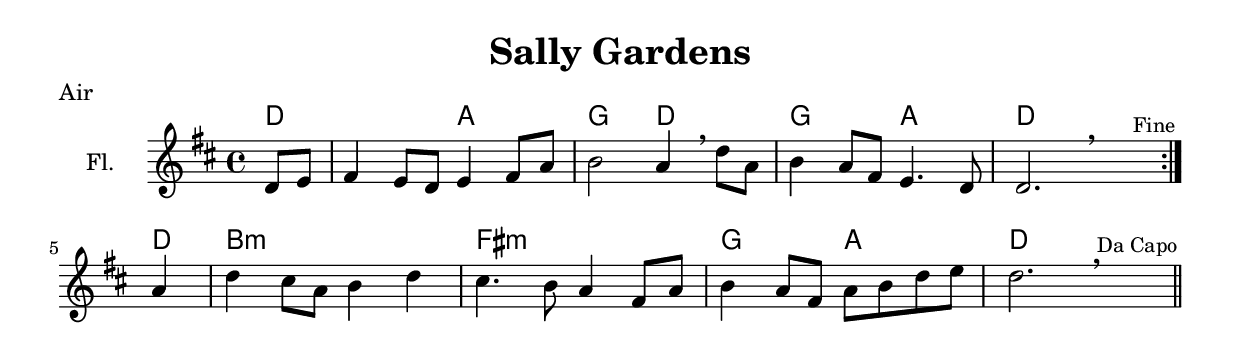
\version "2.19.80"

\header {
  title = "Sally Gardens"
  meter = "Air"
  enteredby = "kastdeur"
  number = "15"
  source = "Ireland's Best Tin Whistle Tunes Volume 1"
}

fine = {
  \once \override Score.RehearsalMark #'break-visibility = #end-of-line-visible
  \once \override Score.RehearsalMark #'self-alignment-X = #RIGHT
  \mark \markup \small "Fine"
}
capo = {
  \once \override Score.RehearsalMark #'break-visibility = #end-of-line-visible
  \once \override Score.RehearsalMark #'self-alignment-X = #RIGHT
  \mark \markup \small "Da Capo"
}

global = {
  \key d \major
  \time 4/4
}

bpm = \tempo 2 = 50

fluteA = \relative c'' {
  % Muziek volgt hier.
  d,8 e |
  fis4 e8 d e4 fis8 a |
  b2 a4 \breathe d8 a |
  b4 a8 fis e4. d8 |
  d2. \breathe
  
}
fluteBA = \relative c'' {
  a4 |
  d4 cis8 a b4 d4 |
  cis4. b8 a4 fis8 a |
  b4 a8 fis a8 b  d8 e |
  d2. \breathe
  
}

flute = \relative c'' {
  \global
  \repeat volta 2 {\partial 4 \fluteA \tag #'midiRemove { s4\fine } }
  \break 
  \partial 4 \fluteBA \tag #'midiRemove { s4 \capo \bar "||" }
  \tag #'printRemove { \fluteA \bar "|." }
}


chordA = \chordmode {
  d4 |
  d2 a2 g2 d2 g2 a2 d2.
}
chordBA = \chordmode {
  d4 |
  b1:m fis1:m g2 a2 d2.
}
chordNames = \chordmode {
  \global
  % Akkoordnamen volgen.
  \repeat volta 2 {\partial 4 \chordA \tag #'midiRemove s4 }
  \partial 4 \chordBA \tag #'midiRemove s4
  \tag #'printRemove \chordA
}

chordsPart = \new ChordNames \with {
  chordChanges = ##t
} \chordNames

flutePart = \new Staff \with {
  instrumentName = "Fl."
  midiInstrument = "flute"
} \flute

\score {
  \removeWithTag #'printRemove <<
    \chordsPart
    \flutePart
  >>
  \layout { }
}

\score {
  \unfoldRepeats \removeWithTag #'midiRemove <<
    \chordsPart
    \flutePart
  >>
  \midi {
	\bpm
  }
}
